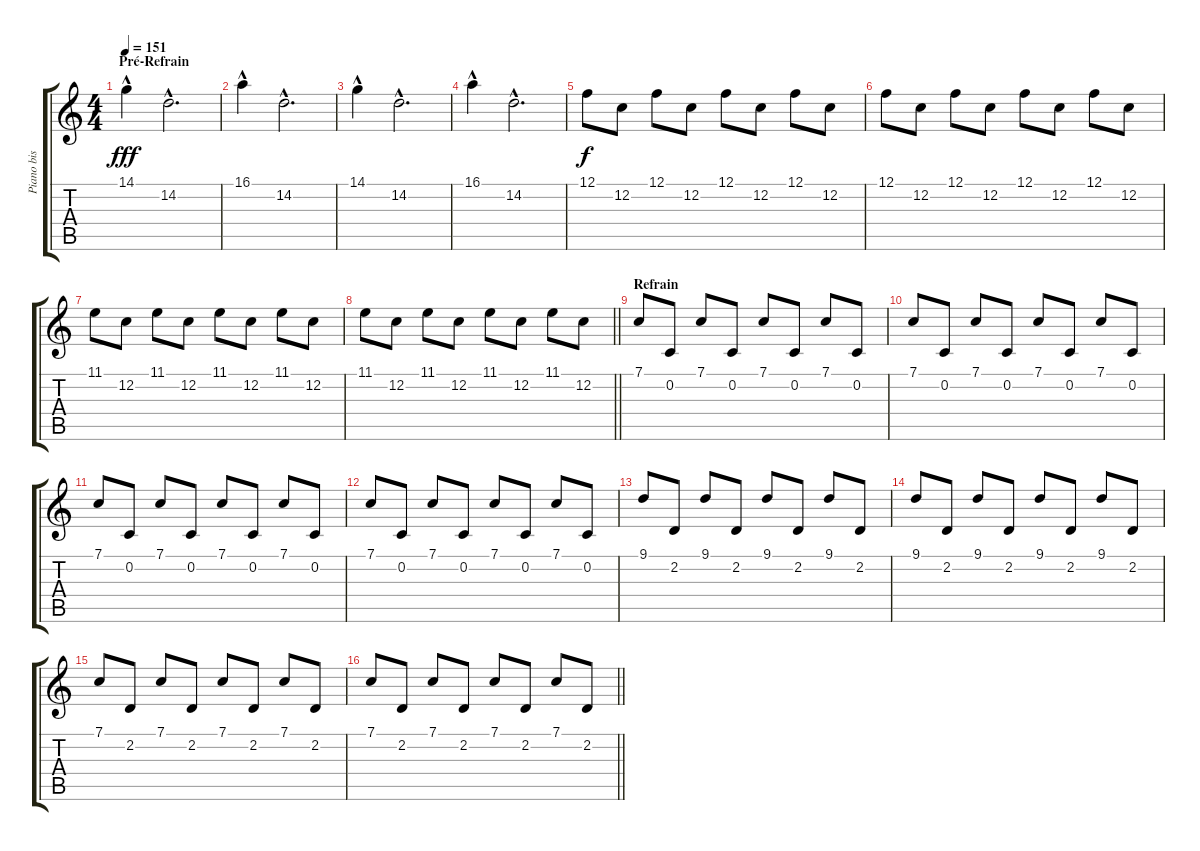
\track ("Piano bis" "Piano bis") {instrument brightacousticpiano}
\staff {score tabs}
\tuning (F4 C4 Ab3 Eb3 Bb2 F2) {hide}
\ts (4 4)
\section ("" "Pré-Refrain")
\tempo 151
\clef g2
\ks c
14.1{hac}.4{dy fff volume 16} 14.2{hac}.2{d} |
16.1{hac}.4 14.2{hac}.2{d} |
14.1{hac}.4{volume 16} 14.2{hac}.2{d} |
16.1{hac}.4 14.2{hac}.2{d} |
12.1.8{dy f} 12.2.8 12.1.8 12.2.8 12.1.8 12.2.8 12.1.8 12.2.8 |
12.1.8 12.2.8 12.1.8 12.2.8 12.1.8 12.2.8 12.1.8 12.2.8 |
11.1.8 12.2.8 11.1.8 12.2.8 11.1.8 12.2.8 11.1.8 12.2.8 |
\barLineRight lightlight
11.1.8 12.2.8 11.1.8 12.2.8 11.1.8 12.2.8 11.1.8 12.2.8 |
\section ("" "Refrain")
7.1.8 0.2.8 7.1.8 0.2.8 7.1.8 0.2.8 7.1.8 0.2.8 |
7.1.8 0.2.8 7.1.8 0.2.8 7.1.8 0.2.8 7.1.8 0.2.8 |
7.1.8 0.2.8 7.1.8 0.2.8 7.1.8 0.2.8 7.1.8 0.2.8 |
7.1.8 0.2.8 7.1.8 0.2.8 7.1.8 0.2.8 7.1.8 0.2.8 |
9.1.8 2.2.8 9.1.8 2.2.8 9.1.8 2.2.8 9.1.8 2.2.8 |
9.1.8 2.2.8 9.1.8 2.2.8 9.1.8 2.2.8 9.1.8 2.2.8 |
7.1.8 2.2.8 7.1.8 2.2.8 7.1.8 2.2.8 7.1.8 2.2.8 |
\barLineRight lightlight
7.1.8 2.2.8 7.1.8 2.2.8 7.1.8 2.2.8 7.1.8 2.2.8
